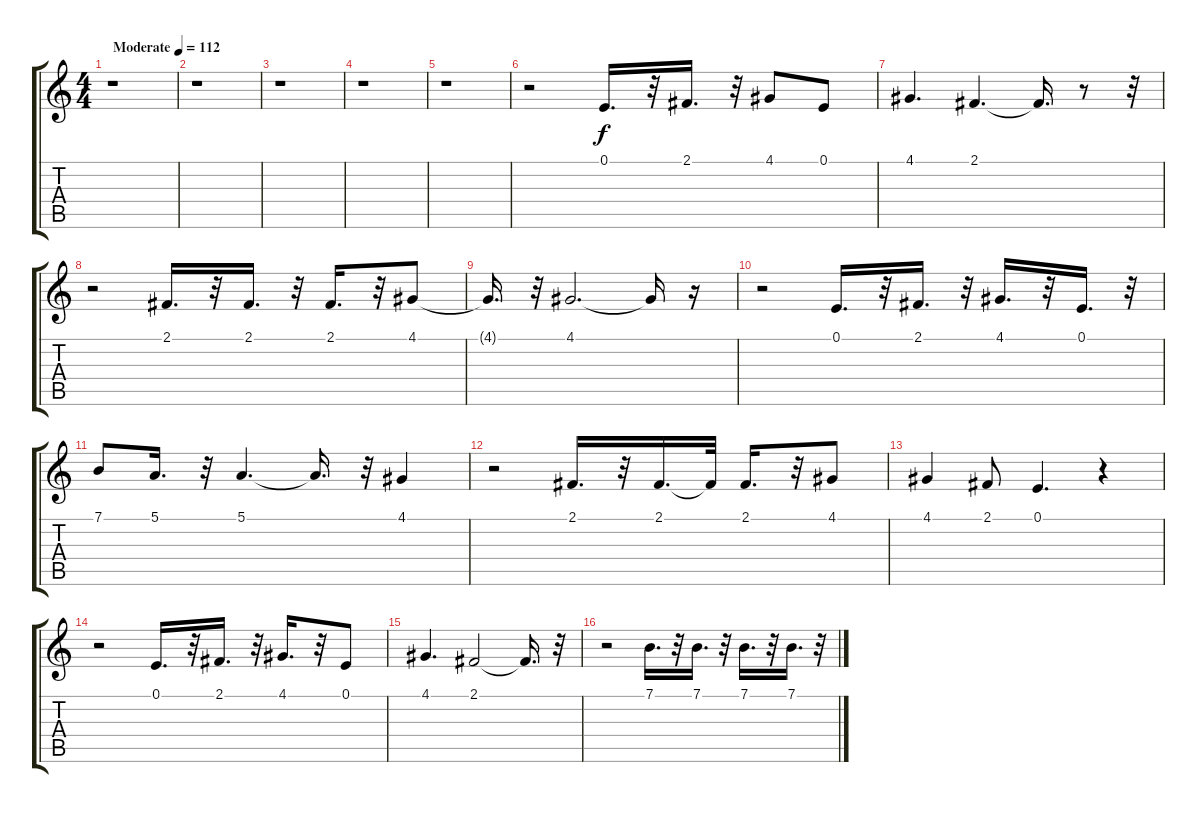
\track "" {instrument flute}
\staff {score tabs}
\tuning (E4 B3 G3 D3 A2 E2) {hide}
\ts (4 4)
\tempo (112 "Moderate")
\clef g2
\ks c
r.1{dy f instrument flute} |
r.1 |
r.1 |
r.1 |
r.1 |
r.2 0.1.16{d} r.32 2.1.16{d} r.32 4.1.8 0.1.8 |
4.1.4{d} 2.1.4{d} 2.1{t}.16{d} r.8 r.32 |
r.2 2.1.16{d} r.32 2.1.16{d} r.32 2.1.16{d} r.32 4.1.8 |
4.1{t}.16{d} r.32 4.1.2{d} 4.1{t}.16 r.16 |
r.2 0.1.16{d} r.32 2.1.16{d} r.32 4.1.16{d} r.32 0.1.16{d} r.32 |
7.1.8 5.1.16{d} r.32 5.1.4{d} 5.1{t}.16{d} r.32 4.1.4 |
r.2 2.1.16{d} r.32 2.1.16{d} 2.1{t}.32 2.1.16{d} r.32 4.1.8 |
4.1.4 2.1.8 0.1.4{d} r.4 |
r.2 0.1.16{d} r.32 2.1.16{d} r.32 4.1.16{d} r.32 0.1.8 |
4.1.4{d} 2.1.2 2.1{t}.16{d} r.32 |
r.2 7.1.16{d} r.32 7.1.16{d} r.32 7.1.16{d} r.32 7.1.16{d} r.32
